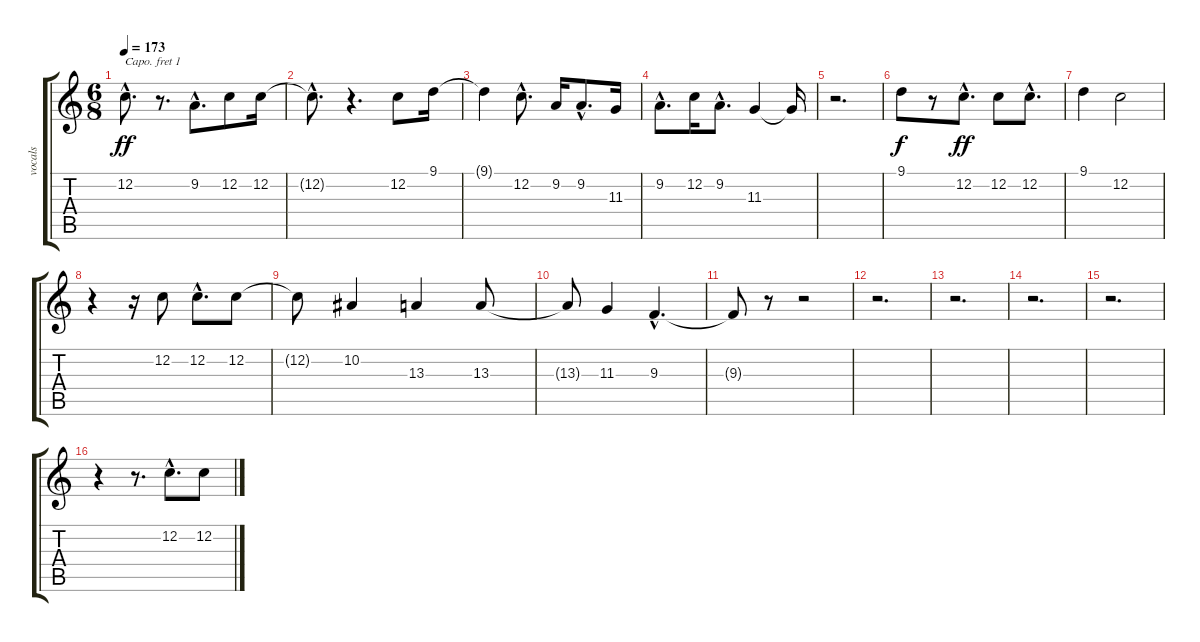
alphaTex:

\track ("vocals" "vocals") {instrument flute}
\staff {score tabs}
\capo 1
\tuning (E4 B3 G3 D3 A2 E2) {hide}
\ts (6 8)
\tempo 173
\clef g2
\ks c
12.2{hac t}.8{d dy ff} r.8{d} 9.2{hac}.8{d} 12.2.8 12.2.16 |
12.2{hac t}.8{d} r.4{d} 12.2.8 9.1.16 |
9.1{t}.4 12.2{hac}.8{d} 9.2.16 9.2{hac}.8{d} 11.3.16 |
9.2{hac}.8{d} 12.2.16 9.2{hac}.8{d} 11.3.4 11.3{t}.16 |
r.2{d} |
9.1.8{dy f} r.8 12.2{hac}.8{d dy ff} 12.2.8 12.2{hac}.8{d} |
9.1.4 12.2.2 |
r.4 r.16 12.2.8 12.2{hac}.8{d} 12.2.8 |
12.2{t}.8 10.2.4 13.3.4 13.3.8 |
13.3{t}.8 11.3.4 9.3{hac}.4{d} |
9.3{t}.8 r.8 r.2 |
r.2{d} |
r.2{d} |
r.2{d} |
r.2{d} |
r.4 r.8{d} 12.2{hac}.8{d} 12.2.8
